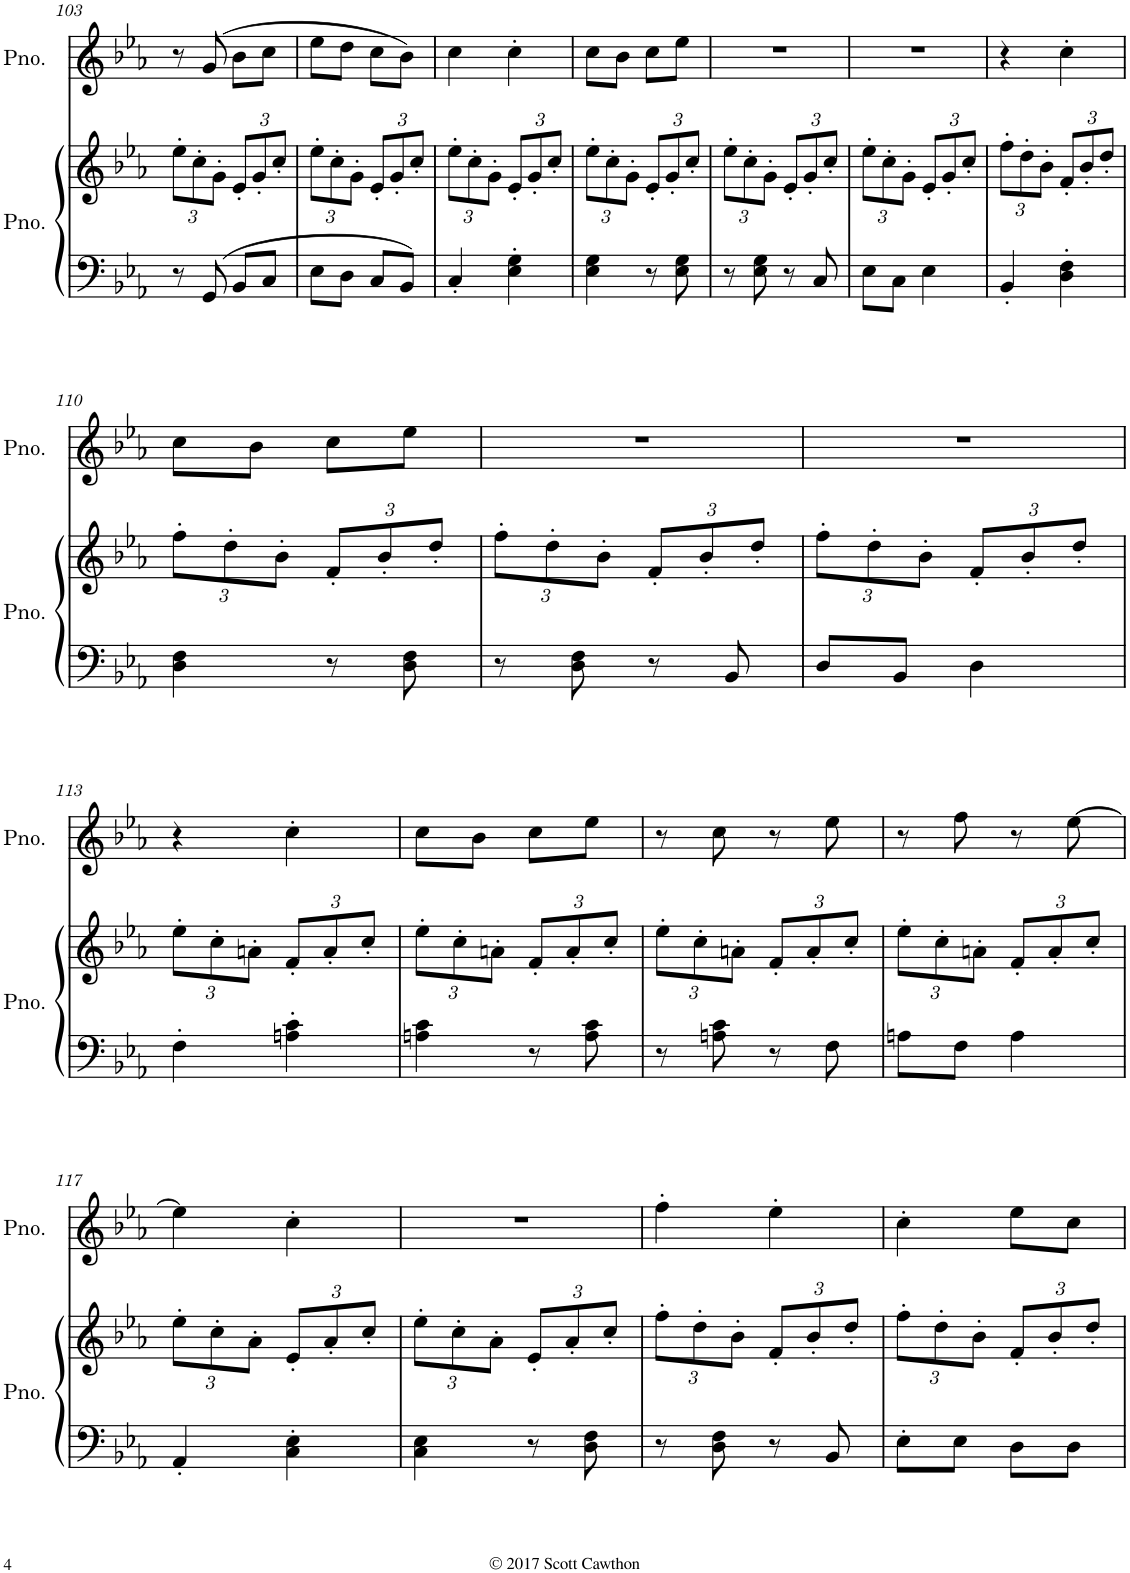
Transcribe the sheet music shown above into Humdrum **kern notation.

**kern	**kern	**kern
*part2	*part2	*part1
*staff3	*staff2	*staff1
*I"Piano	*	*I"Piano
*I'Pno.	*	*I'Pno.
!!LO:PB:g=z
*clefF4	*clefG2	*clefG2
*k[b-e-a-]	*k[b-e-a-]	*k[b-e-a-]
*M2/4	*M2/4	*M2/4
*	*Xbrackettup	*
=103	=103	=103
8r	12ee-'\L	8r
.	12cc'\	.
8GG/	.	(8g/
.	12g'\J	.
8BB-/L	12e-'/L	8b-\L
.	12g'/	.
8C/J	.	8cc\J
.	12cc'/J	.
=104	=104	=104
8E-\L	12ee-'\L	8ee-\L
.	12cc'\	.
8D\J	.	8dd\J
.	12g'\J	.
8C/L	12e-'/L	8cc\L
.	12g'/	.
8BB-/J	.	8b-\J)
.	12cc'/J	.
=105	=105	=105
4C'/	12ee-'\L	4cc\
.	12cc'\	.
.	12g'\J	.
4E-\' 4G\'	12e-'/L	4cc'\
.	12g'/	.
.	12cc'/J	.
=106	=106	=106
4E-\ 4G\	12ee-'\L	8cc\L
.	12cc'\	.
.	.	8b-\J
.	12g'\J	.
8r	12e-'/L	8cc\L
.	12g'/	.
8E-\ 8G\	.	8ee-\J
.	12cc'/J	.
=107	=107	=107
8r	12ee-'\L	2r
.	12cc'\	.
8E-\ 8G\	.	.
.	12g'\J	.
8r	12e-'/L	.
.	12g'/	.
8C/	.	.
.	12cc'/J	.
=108	=108	=108
8E-\L	12ee-'\L	2r
.	12cc'\	.
8C\J	.	.
.	12g'\J	.
4E-\	12e-'/L	.
.	12g'/	.
.	12cc'/J	.
=109	=109	=109
4BB-'/	12ff'\L	4r
.	12dd'\	.
.	12b-'\J	.
4D\' 4F\'	12f'/L	4cc'\
.	12b-'/	.
.	12dd'/J	.
!!LO:LB:g=z
=110	=110	=110
4D\ 4F\	12ff'\L	8cc\L
.	12dd'\	.
.	.	8b-\J
.	12b-'\J	.
8r	12f'/L	8cc\L
.	12b-'/	.
8D\ 8F\	.	8ee-\J
.	12dd'/J	.
=111	=111	=111
8r	12ff'\L	2r
.	12dd'\	.
8D\ 8F\	.	.
.	12b-'\J	.
8r	12f'/L	.
.	12b-'/	.
8BB-/	.	.
.	12dd'/J	.
=112	=112	=112
8D/L	12ff'\L	2r
.	12dd'\	.
8BB-/J	.	.
.	12b-'\J	.
4D\	12f'/L	.
.	12b-'/	.
.	12dd'/J	.
!!LO:LB:g=z
=113	=113	=113
4F'\	12ee-'\L	4r
.	12cc'\	.
.	12an'\J	.
4An\' 4c\'	12f'/L	4cc'\
.	12a'/	.
.	12cc'/J	.
=114	=114	=114
4An\ 4c\	12ee-'\L	8cc\L
.	12cc'\	.
.	.	8b-\J
.	12an'\J	.
8r	12f'/L	8cc\L
.	12a'/	.
8A\ 8c\	.	8ee-\J
.	12cc'/J	.
=115	=115	=115
8r	12ee-'\L	8r
.	12cc'\	.
8An\ 8c\	.	8cc\
.	12an'\J	.
8r	12f'/L	8r
.	12a'/	.
8F\	.	8ee-\
.	12cc'/J	.
=116	=116	=116
8An\L	12ee-'\L	8r
.	12cc'\	.
8F\J	.	8ff\
.	12an'\J	.
4A\	12f'/L	8r
.	12a'/	.
.	.	[8ee-\
.	12cc'/J	.
!!LO:LB:g=z
=117	=117	=117
4AA-'/	12ee-'\L	4ee-\]
.	12cc'\	.
.	12a-'\J	.
4C\' 4E-\'	12e-'/L	4cc'\
.	12a-'/	.
.	12cc'/J	.
=118	=118	=118
4C\ 4E-\	12ee-'\L	2r
.	12cc'\	.
.	12a-'\J	.
8r	12e-'/L	.
.	12a-'/	.
8D\ 8F\	.	.
.	12cc'/J	.
=119	=119	=119
8r	12ff'\L	4ff'\
.	12dd'\	.
8D\ 8F\	.	.
.	12b-'\J	.
8r	12f'/L	4ee-'\
.	12b-'/	.
8BB-/	.	.
.	12dd'/J	.
=120	=120	=120
8E-'\L	12ff'\L	4cc'\
.	12dd'\	.
8E-\J	.	.
.	12b-'\J	.
8D\L	12f'/L	8ee-\L
.	12b-'/	.
8D\J	.	8cc\J
.	12dd'/J	.
=	=	=
*-	*-	*-
